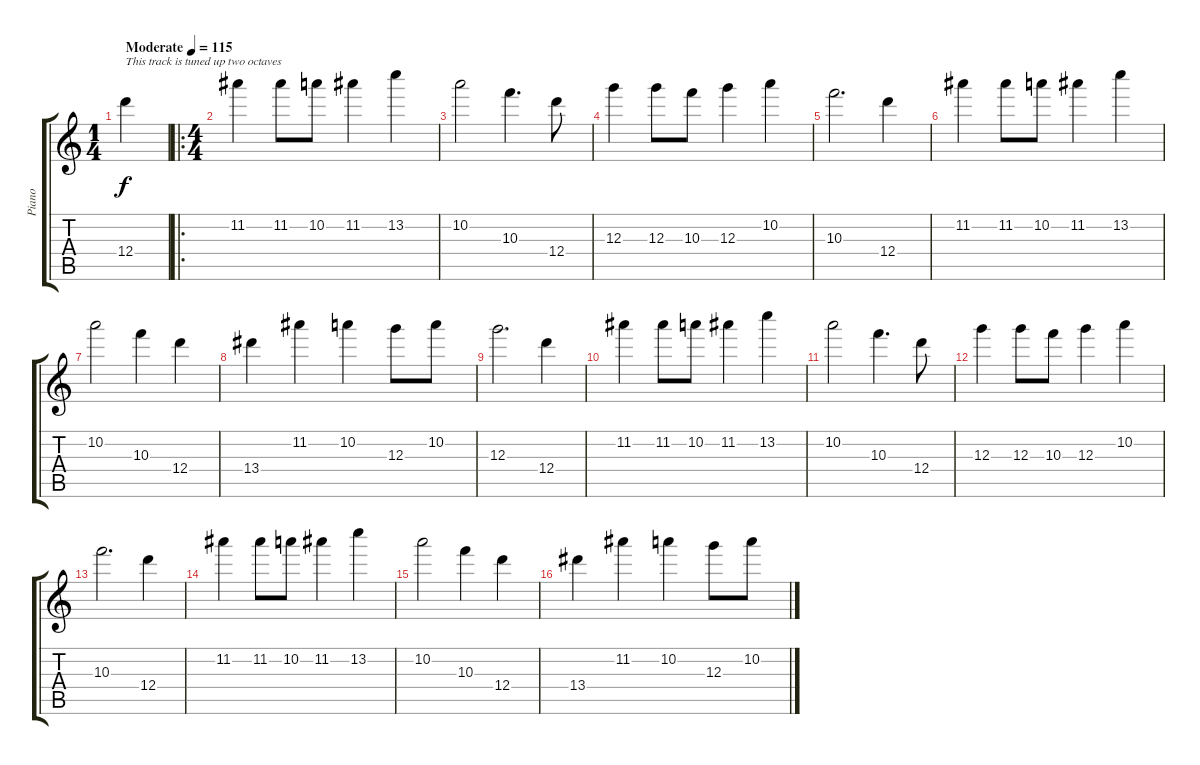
\track ("Piano" "Piano") {instrument brightacousticpiano}
\staff {score tabs}
\tuning (E6 B5 G5 D5 A4 E4) {hide}
\ts (1 4)
\tempo (115 "Moderate")
\clef g2
\ks c
12.4.4{txt "This track is tuned up two octaves" dy f instrument brightacousticpiano} |
\ro
\ts (4 4)
11.2.4 11.2.8 10.2.8 11.2.4 13.2.4 |
10.2.2 10.3.4{d} 12.4.8 |
12.3.4 12.3.8 10.3.8 12.3.4 10.2.4 |
10.3.2{d} 12.4.4 |
11.2.4 11.2.8 10.2.8 11.2.4 13.2.4 |
10.2.2 10.3.4 12.4.4 |
13.4.4 11.2.4 10.2.4 12.3.8 10.2.8 |
12.3.2{d} 12.4.4 |
11.2.4 11.2.8 10.2.8 11.2.4 13.2.4 |
10.2.2 10.3.4{d} 12.4.8 |
12.3.4 12.3.8 10.3.8 12.3.4 10.2.4 |
10.3.2{d} 12.4.4 |
11.2.4 11.2.8 10.2.8 11.2.4 13.2.4 |
10.2.2 10.3.4 12.4.4 |
13.4.4 11.2.4 10.2.4 12.3.8 10.2.8
